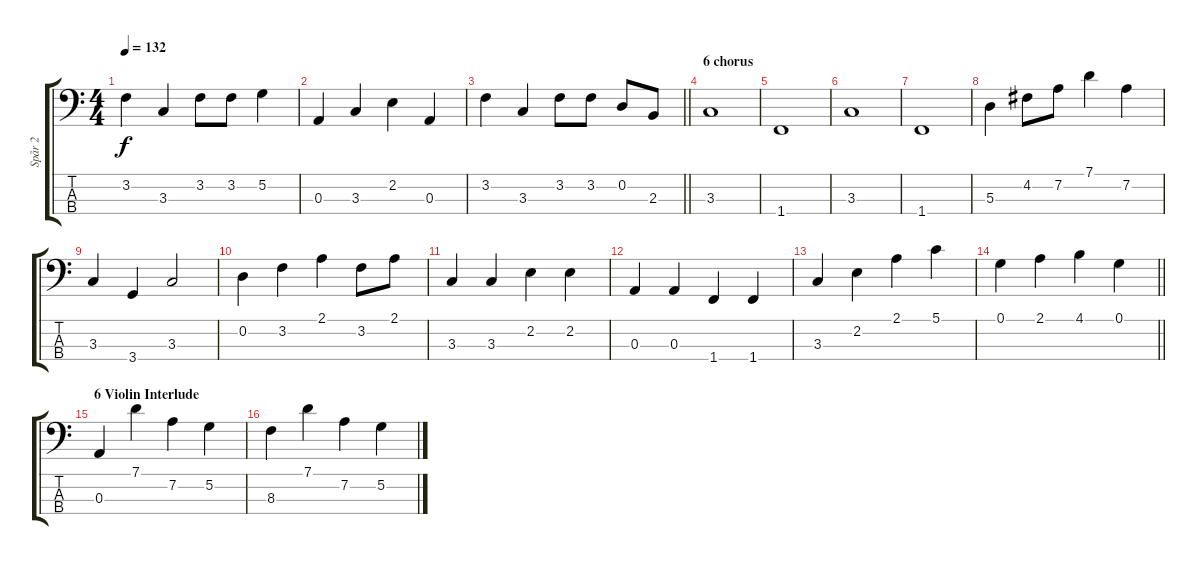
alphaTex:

\track ("Spår 2" "Spår 2") {instrument electricbassfinger}
\staff {score tabs}
\tuning (G2 D2 A1 E1) {hide}
\ts (4 4)
\tempo 132
\clef f4
\ks c
3.2.4{dy f} 3.3.4 3.2.8 3.2.8 5.2.4 |
0.3.4 3.3.4 2.2.4 0.3.4 |
\barLineRight lightlight
3.2.4 3.3.4 3.2.8 3.2.8 0.2.8 2.3.8 |
\section ("" "6 chorus")
3.3.1 |
1.4.1 |
3.3.1 |
1.4.1 |
5.3.4 4.2.8 7.2.8 7.1.4 7.2.4 |
3.3.4 3.4.4 3.3.2 |
0.2.4 3.2.4 2.1.4 3.2.8 2.1.8 |
3.3.4 3.3.4 2.2.4 2.2.4 |
0.3.4 0.3.4 1.4.4 1.4.4 |
3.3.4 2.2.4 2.1.4 5.1.4 |
\barLineRight lightlight
0.1.4 2.1.4 4.1.4 0.1.4 |
\section ("" "6 Violin Interlude")
0.3.4 7.1.4 7.2.4 5.2.4 |
8.3.4 7.1.4 7.2.4 5.2.4
